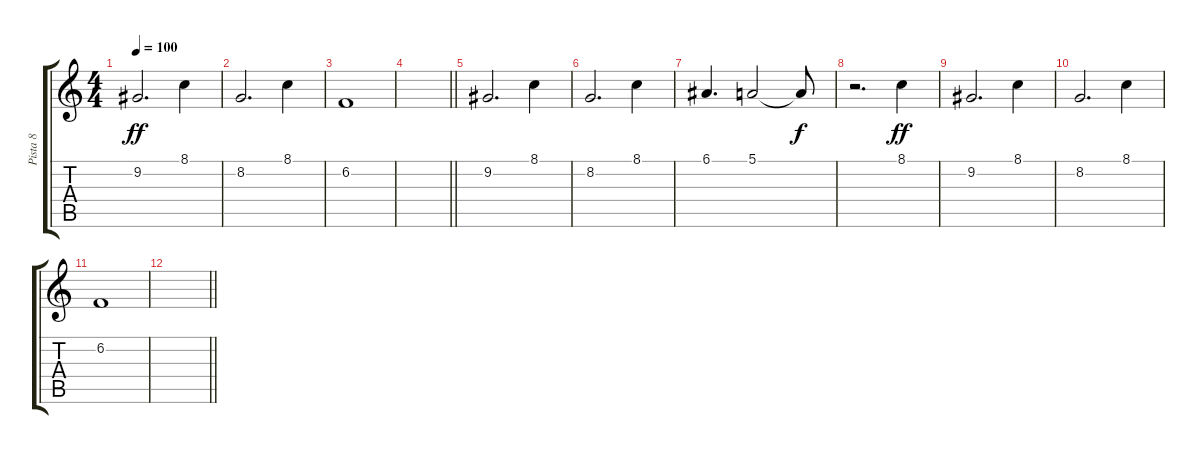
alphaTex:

\track ("Pista 8" "Pista 8") {instrument acousticgrandpiano}
\staff {score tabs}
\tuning (E4 B3 G3 D3 A2 E2) {hide}
\ts (4 4)
\tempo 100
\clef g2
\ks c
9.2.2{d dy ff} 8.1.4 |
8.2.2{d} 8.1.4 |
6.2.1 |
\barLineRight lightlight
|
9.2.2{d} 8.1.4 |
8.2.2{d} 8.1.4 |
6.1.4{d} 5.1.2 5.1{t}.8{dy f} |
r.2{d} 8.1.4{dy ff} |
9.2.2{d} 8.1.4 |
8.2.2{d} 8.1.4 |
6.2.1 |
\barLineRight lightlight
